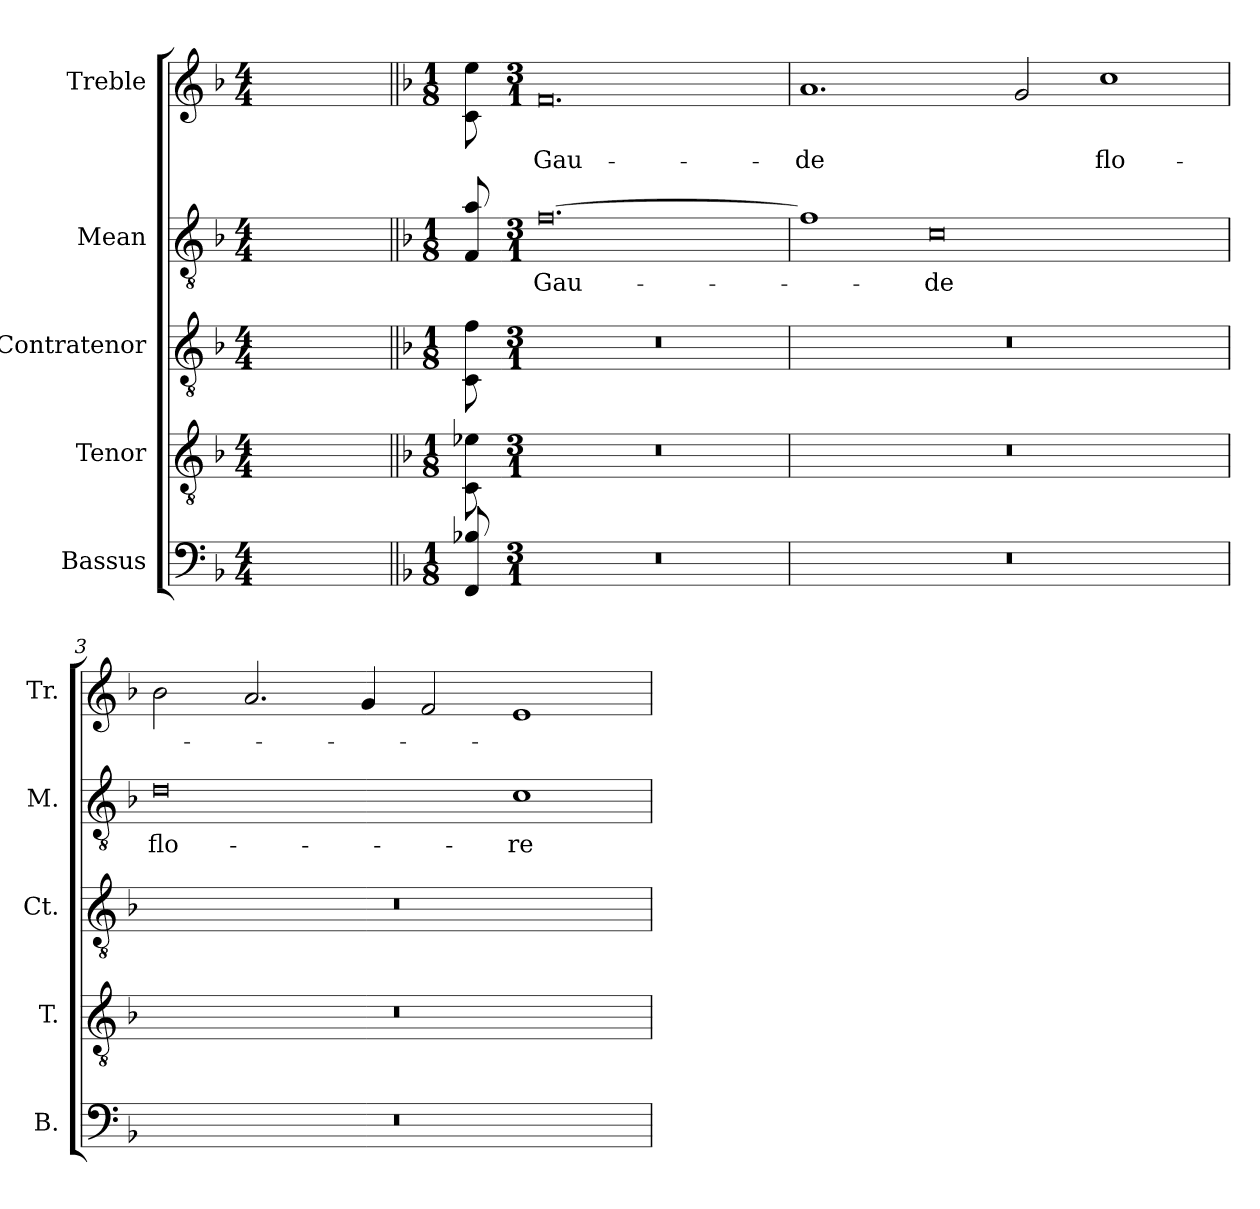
**kern	**kern	**kern	**kern	**text	**kern	**text
*part5	*part4	*part3	*part2	*part2	*part1	*part1
*staff5	*staff4	*staff3	*staff2	*staff2	*staff1	*staff1
*I"Bassus	*I"Tenor	*I"Contratenor	*I"Mean	*	*I"Treble	*
*I'B.	*I'T.	*I'Ct.	*I'M.	*	*I'Tr.	*
!!LO:PB:g=z
*clefF4	*clefGv2	*clefGv2	*clefGv2	*	*clefG2	*
*	*ITrd7c12	*ITrd7c12	*ITrd7c12	*	*	*
*k[b-]	*k[b-]	*k[b-]	*k[b-]	*	*k[b-]	*
*F:	*F:	*F:	*F:	*	*F:	*
*M4/4	*M4/4	*M4/4	*M4/4	*	*M4/4	*
=1	=1	=1	=1	=1	=1	=1
1ryy	1ryy	1ryy	1ryy	.	1ryy	.
=2||	=2||	=2||	=2||	=2||	=2||	=2||
*k[b-]	*k[b-]	*k[b-]	*k[b-]	*	*	*
*F:	*F:	*F:	*F:	*	*	*
*M1/8	*M1/8	*M1/8	*M1/8	*	*M1/8	*
8FFi/ 8B-Xi	8CCi\ 8E-Xi	8CCi\ 8Fi	8FFi/ 8Ai	.	8ci\ 8eei	.
=1-	=1-	=1-	=1-	=1-	=1-	=1-
*M3/1	*M3/1	*M3/1	*M3/1	*	*M3/1	*
!LO:N:vis=1	!LO:N:vis=1	!LO:N:vis=1	!	!	!	!
!	!	!	!	!LO:LY:b:color=#000000	!	!
!	!	!	!	!	!	!LO:LY:b:color=#000000
0.r	0.r	0.r	[>0.Fi	Gau-	0.fi	Gau-
=2`	=2`	=2`	=2`	=2`	=2`	=2`
!LO:N:vis=1	!LO:N:vis=1	!LO:N:vis=1	!	!	!	!
!	!	!	!	!	!	!LO:LY:b:color=#000000
0.r	0.r	0.r	1Fi]	.	1.ai	-de
!	!	!	!	!LO:LY:b:color=#000000	!	!
.	.	.	0Ci	-de	.	.
.	.	.	.	.	2gi/	.
!	!	!	!	!	!	!LO:LY:b:color=#000000
.	.	.	.	.	1cci	flo-
=3`	=3`	=3`	=3`	=3`	=3`	=3`
!LO:N:vis=1	!LO:N:vis=1	!LO:N:vis=1	!	!	!	!
!	!	!	!	!LO:LY:b:color=#000000	!	!
0.r	0.r	0.r	0Di	flo-	2b-i\	.
.	.	.	.	.	2.ai/	.
.	.	.	.	.	4gi/	.
.	.	.	.	.	2fi/	.
!	!	!	!	!LO:LY:b:color=#000000	!	!
.	.	.	1Ci	-re	1ei	.
=`	=`	=`	=`	=`	=`	=`
*-	*-	*-	*-	*-	*-	*-
